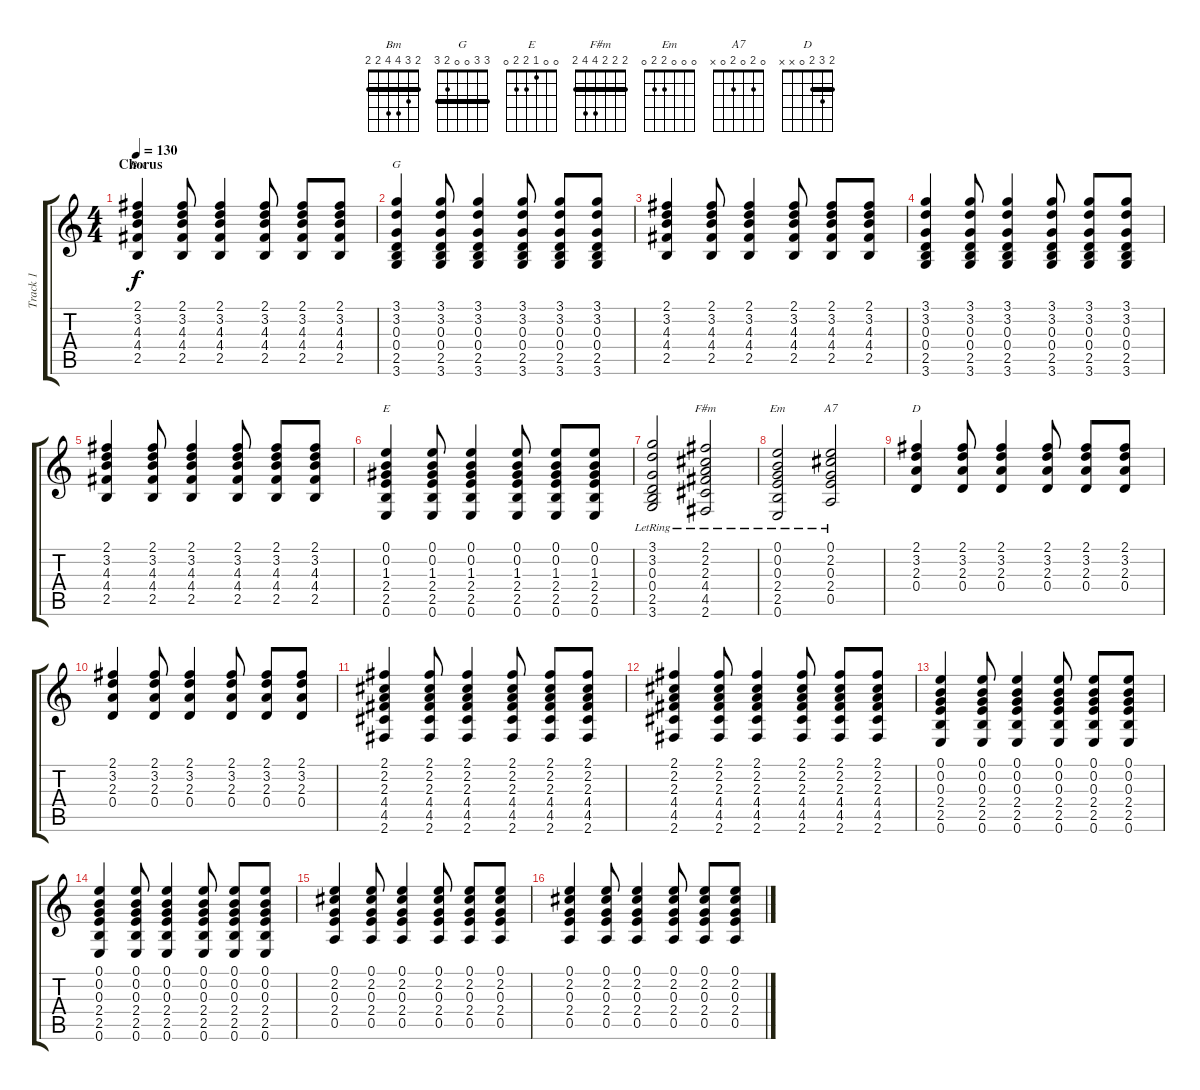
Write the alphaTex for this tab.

\track ("Track 1" "Track 1") {instrument electricguitarclean}
\staff {score tabs}
\tuning (E4 B3 G3 D3 A2 E2) {hide}
\chord ("Bm" 2 3 4 4 2 2) {barre 2}
\chord ("G" 3 3 0 0 2 3) {barre 3}
\chord ("E" 0 0 1 2 2 0)
\chord ("F#m" 2 2 2 4 4 2) {barre 2}
\chord ("Em" 0 0 0 2 2 0)
\chord ("A7" 0 2 0 2 0 x)
\chord ("D" 2 3 2 0 x x) {barre 2}
\ts (4 4)
\section ("" "Chorus")
\tempo 130
\clef g2
\ks c
(2.1 3.2 4.3 4.4 2.5).4{ch "Bm" dy f} (2.1 3.2 4.3 4.4 2.5).8 (2.1 3.2 4.3 4.4 2.5).4 (2.1 3.2 4.3 4.4 2.5).8 (2.1 3.2 4.3 4.4 2.5).8 (2.1 3.2 4.3 4.4 2.5).8 |
(3.1 3.2 0.3 0.4 2.5 3.6).4{ch "G"} (3.1 3.2 0.3 0.4 2.5 3.6).8 (3.1 3.2 0.3 0.4 2.5 3.6).4 (3.1 3.2 0.3 0.4 2.5 3.6).8 (3.1 3.2 0.3 0.4 2.5 3.6).8 (3.1 3.2 0.3 0.4 2.5 3.6).8 |
(2.1 3.2 4.3 4.4 2.5).4 (2.1 3.2 4.3 4.4 2.5).8 (2.1 3.2 4.3 4.4 2.5).4 (2.1 3.2 4.3 4.4 2.5).8 (2.1 3.2 4.3 4.4 2.5).8 (2.1 3.2 4.3 4.4 2.5).8 |
(3.1 3.2 0.3 0.4 2.5 3.6).4 (3.1 3.2 0.3 0.4 2.5 3.6).8 (3.1 3.2 0.3 0.4 2.5 3.6).4 (3.1 3.2 0.3 0.4 2.5 3.6).8 (3.1 3.2 0.3 0.4 2.5 3.6).8 (3.1 3.2 0.3 0.4 2.5 3.6).8 |
(2.1 3.2 4.3 4.4 2.5).4 (2.1 3.2 4.3 4.4 2.5).8 (2.1 3.2 4.3 4.4 2.5).4 (2.1 3.2 4.3 4.4 2.5).8 (2.1 3.2 4.3 4.4 2.5).8 (2.1 3.2 4.3 4.4 2.5).8 |
(0.1 0.2 1.3 2.4 2.5 0.6).4{ch "E"} (0.1 0.2 1.3 2.4 2.5 0.6).8 (0.1 0.2 1.3 2.4 2.5 0.6).4 (0.1 0.2 1.3 2.4 2.5 0.6).8 (0.1 0.2 1.3 2.4 2.5 0.6).8 (0.1 0.2 1.3 2.4 2.5 0.6).8 |
(3.1 3.2 0.3{lr} 0.4 2.5 3.6).2 (2.1{lr} 2.2 2.3 4.4 4.5 2.6).2{ch "F#m"} |
(0.1{lr} 0.2 0.3 2.4 2.5 0.6).2{ch "Em"} (0.1 2.2 0.3 2.4 0.5{lr}).2{ch "A7"} |
(2.1 3.2 2.3 0.4).4{ch "D"} (2.1 3.2 2.3 0.4).8 (2.1 3.2 2.3 0.4).4 (2.1 3.2 2.3 0.4).8 (2.1 3.2 2.3 0.4).8 (2.1 3.2 2.3 0.4).8 |
(2.1 3.2 2.3 0.4).4 (2.1 3.2 2.3 0.4).8 (2.1 3.2 2.3 0.4).4 (2.1 3.2 2.3 0.4).8 (2.1 3.2 2.3 0.4).8 (2.1 3.2 2.3 0.4).8 |
(2.1 2.2 2.3 4.4 4.5 2.6).4 (2.1 2.2 2.3 4.4 4.5 2.6).8 (2.1 2.2 2.3 4.4 4.5 2.6).4 (2.1 2.2 2.3 4.4 4.5 2.6).8 (2.1 2.2 2.3 4.4 4.5 2.6).8 (2.1 2.2 2.3 4.4 4.5 2.6).8 |
(2.1 2.2 2.3 4.4 4.5 2.6).4 (2.1 2.2 2.3 4.4 4.5 2.6).8 (2.1 2.2 2.3 4.4 4.5 2.6).4 (2.1 2.2 2.3 4.4 4.5 2.6).8 (2.1 2.2 2.3 4.4 4.5 2.6).8 (2.1 2.2 2.3 4.4 4.5 2.6).8 |
(0.1 0.2 0.3 2.4 2.5 0.6).4 (0.1 0.2 0.3 2.4 2.5 0.6).8 (0.1 0.2 0.3 2.4 2.5 0.6).4 (0.1 0.2 0.3 2.4 2.5 0.6).8 (0.1 0.2 0.3 2.4 2.5 0.6).8 (0.1 0.2 0.3 2.4 2.5 0.6).8 |
(0.1 0.2 0.3 2.4 2.5 0.6).4 (0.1 0.2 0.3 2.4 2.5 0.6).8 (0.1 0.2 0.3 2.4 2.5 0.6).4 (0.1 0.2 0.3 2.4 2.5 0.6).8 (0.1 0.2 0.3 2.4 2.5 0.6).8 (0.1 0.2 0.3 2.4 2.5 0.6).8 |
(0.1 2.2 0.3 2.4 0.5).4 (0.1 2.2 0.3 2.4 0.5).8 (0.1 2.2 0.3 2.4 0.5).4 (0.1 2.2 0.3 2.4 0.5).8 (0.1 2.2 0.3 2.4 0.5).8 (0.1 2.2 0.3 2.4 0.5).8 |
(0.1 2.2 0.3 2.4 0.5).4 (0.1 2.2 0.3 2.4 0.5).8 (0.1 2.2 0.3 2.4 0.5).4 (0.1 2.2 0.3 2.4 0.5).8 (0.1 2.2 0.3 2.4 0.5).8 (0.1 2.2 0.3 2.4 0.5).8
